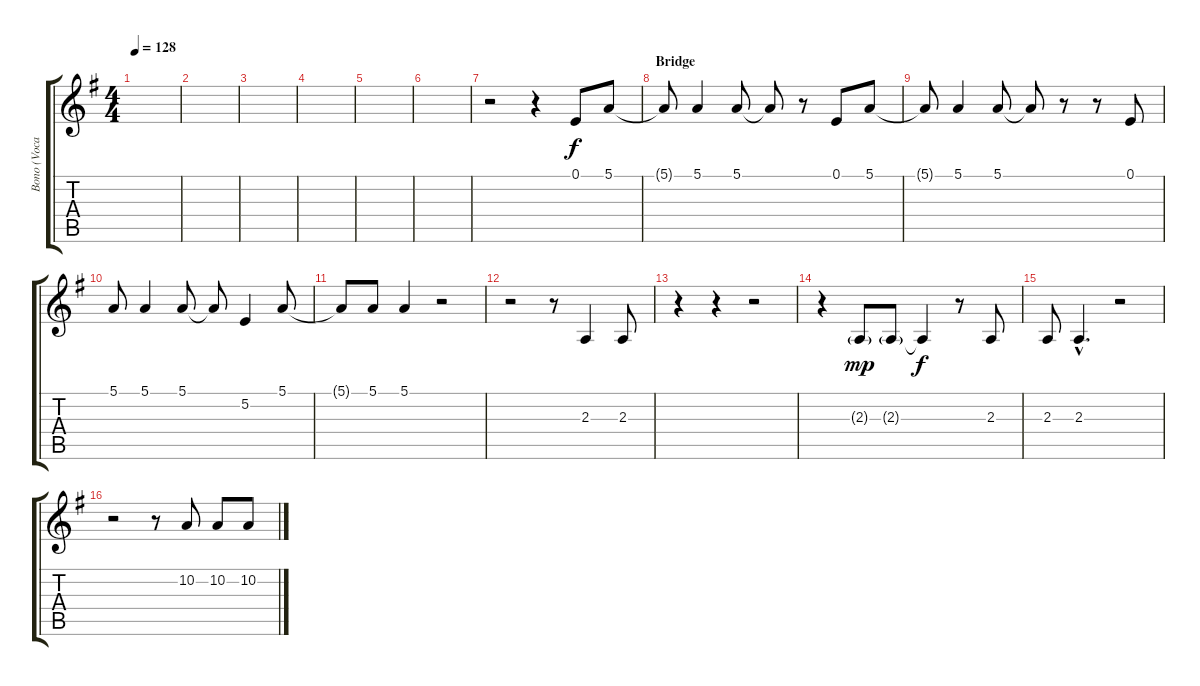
\track ("Bono (Vocal Double)" "Bono (Voca") {instrument violin}
\staff {score tabs}
\tuning (E4 B3 G3 D3 A2 E2) {hide}
\ts (4 4)
\tempo 128
\clef g2
\ks g
|
|
|
|
|
|
r.2 r.4 0.1.8 5.1.8 |
\section ("" "Bridge")
5.1{t}.8 5.1.4 5.1.8 5.1{t}.8 r.8 0.1.8 5.1.8 |
5.1{t}.8 5.1.4 5.1.8 5.1{t}.8 r.8 r.8 0.1.8 |
5.1.8 5.1.4 5.1.8 5.1{t}.8 5.2.4 5.1.8 |
5.1{t}.8 5.1.8 5.1.4 r.2 |
r.2 r.8 2.3.4 2.3.8 |
r.4 r.4 r.2 |
r.4 2.3{g}.8{dy mp} 2.3{g}.8 2.3{t}.4{dy f} r.8 2.3.8 |
2.3.8 2.3{hac}.4{d} r.2 |
r.2 r.8 10.2.8 10.2.8 10.2.8
